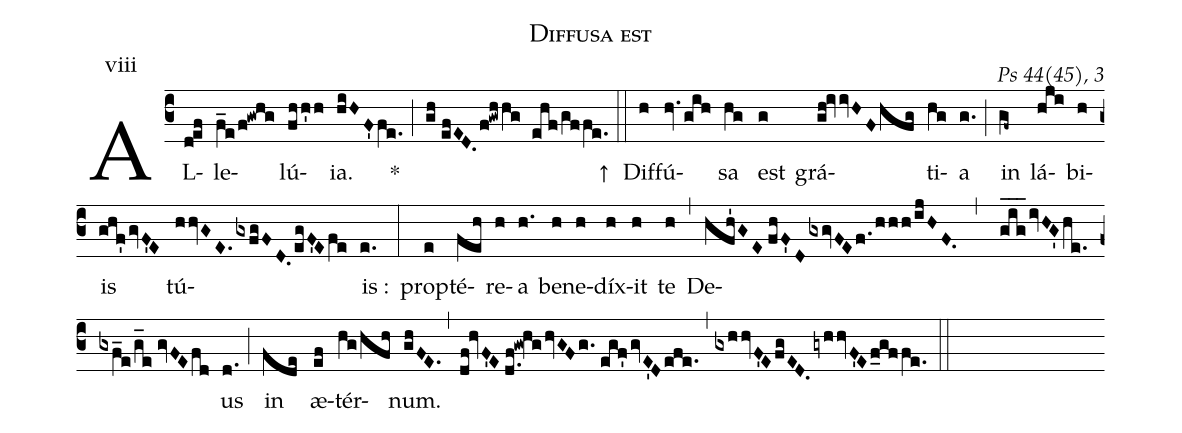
name:Diffusa est;
commentary: Ps 44(45), 3;
mode:viii;
%%
(c3) AL(d!ef)le(f_e/f!gwhg)lú(fhh'h)ia.(hiHF'fe.) *(;) (gh//efED./f!gwhhg ehf/gffe.) ↑(::) Dif(h)fú(hv.gih)sa(hg) est(g) grá(gh!ivvHF/hfg)ti(hg)a(g.) (;) in(gf~) lá(hji)bi(h)is(ghf'/gvF'E) tú(hhvGE.gxfgFD./egF'E/fe)is~:(e.) (:) prop(e)té(feh)re(h)a(h.) be(h)ne(h)díx(h)it(h) te(h) (,) De(hfh'GE//fhF'DgxgvFE/f./hhh/ijHF. , gig___/ivHG'/he./gxf_e/g_e//gvFE/fd)us(d.) (;) in(fde) æ(ef)tér(hg/hfh)num.(ghFE.) (,) (df!hvF'E//d.f!gw!hg/hvGFg.//egf'/gvE'Defe.) (,) (gxhhvF'E/fgED./gyhhvF'E/f_gffe.) (::)
